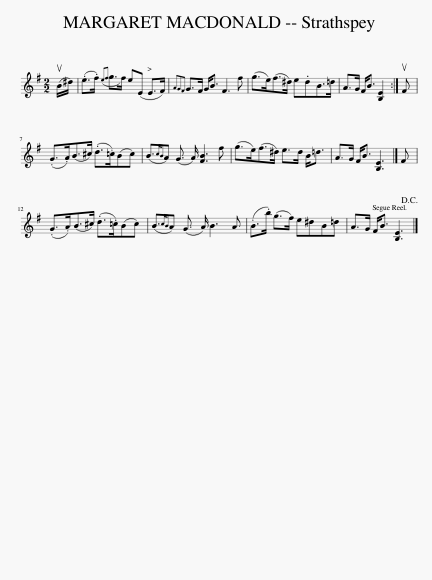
X:1
L:1/8
M:2/2
I:linebreak $
K:Emin
V:1 treble
V:1
 (uB/^d/) | (.e>.f)({ef} g>f) e(E E>F) |{AGF} G>F G<B F3 f | (g>e)(f>^d) e.dB>=d | A>G F<B [B,E]2 :| %5
 uF |$ (.G>.A)(B>^c) (.d>.=c)(Bc) | (B3/2{cB}A) (G3/2 A/) [FB]3 f | (g>e)(f>^d) e>d B<=d | A>G F<B [B,E]3 |] %10
 F |$ (.G>.A)(B>^c) (.d>.=c)(Bc) | (B3/2{cB}A) (G3/2 A/) B3 A | (.B>.b) (g>f) e^dB=d | A>G F<B [B,E]3!D.C.! |] %15
